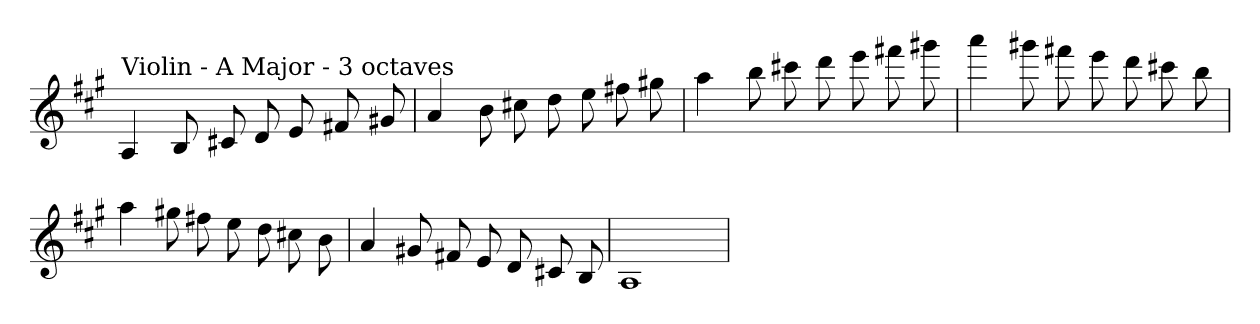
**kern
*part1
*staff1
*clefG2
*k[f#c#g#]
*A:
=
!LO:TX:a:t=Violin - A Major - 3 octaves
4A
8B
8c#X
8d
8e
8f#X
8g#X
=
4a
8b
8cc#X
8dd
8ee
8ff#X
8gg#X
=
4aa
8bb
8ccc#X
8ddd
8eee
8fff#X
8ggg#X
=
4aaa
8ggg#X
8fff#X
8eee
8ddd
8ccc#X
8bb
=
4aa
8gg#X
8ff#X
8ee
8dd
8cc#X
8b
=
4a
8g#X
8f#X
8e
8d
8c#X
8B
=
1A
=
*-
